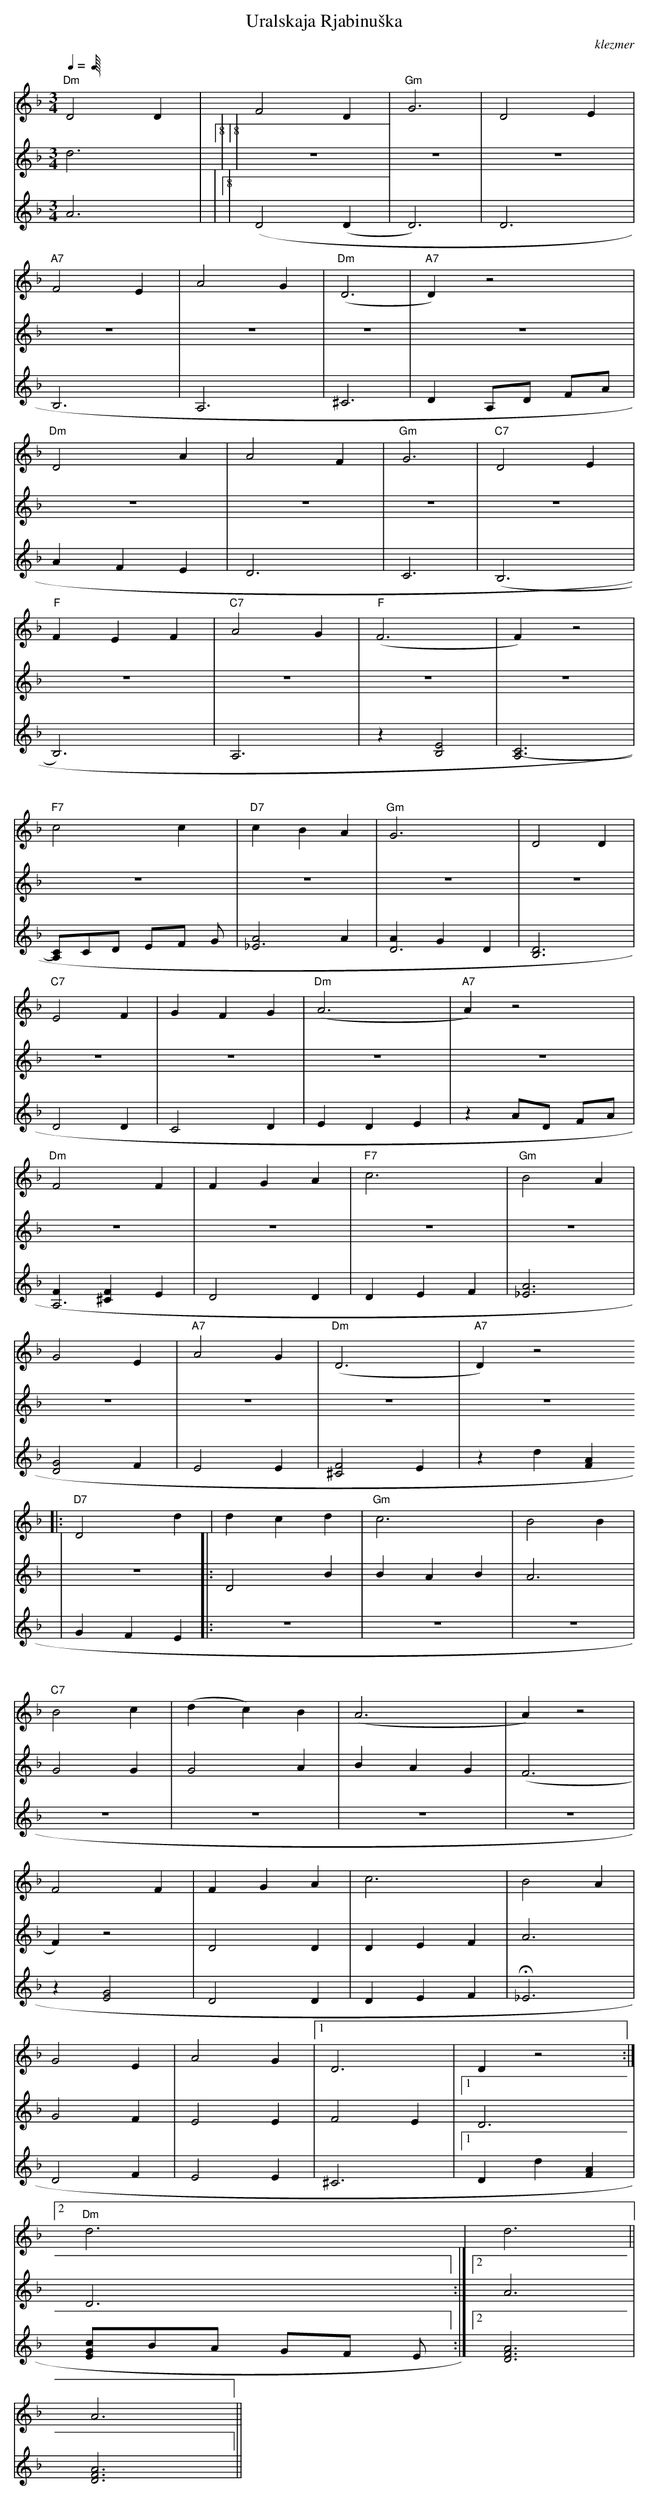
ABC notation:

X:1
T:Uralskaja Rjabinu\vska
O:klezmer
M:3/4
L:1/8
Q:1/4=
K:Dm
V:1
"Dm" D4 D2 |F4 D2 |"Gm" G6 |D4 E2 |
"A7" F4 E2 |A4 G2 |"Dm" (D6 |"A7" D2) z4 |
"Dm" D4 A2 |A4 F2 |"Gm" G6 |"C7" D4 E2 |
"F" F2 E2 F2 |"C7" A4 G2 |"F" (F6 |F2) z4 |
"F7" c4 c2 |"D7" c2 B2 A2 |"Gm" G6 |D4 D2 |
"C7" E4 F2 |G2 F2 G2 |"Dm" (A6 |"A7" A2) z4 |
"Dm" F4 F2 |F2 G2 A2 |"F7" c6 |"Gm" B4 A2 |
G4 E2 |"A7" A4 G2 |"Dm" (D6 |"A7" D2) z4
|:"D7" D4 d2 |d2 c2 d2 |"Gm" c6 |B4 B2 |
"C7" B4 c2 |(d2 c2) B2 |(A6 |A2) z4 |
F4 F2 |F2 G2 A2  |c6 |B4 A2 |
G4 E2 |A4 G2 |1 D6 |D2 z4 :|2
"Dm" d6 |d6 ||
V:2          %2e Stem
d6 |8 8 8 |8 |z6 |
z6 |z6 |z6 |z6 |
z6 |z6 |z6 |z6 |
z6 |z6 |z6 |z6 |
z6 |z6 |z6 |z6 |
z6 |z6 |z6 |z6 |
z6 |z6 |z6 |z6 |
z6 |z6 |z6 |z6 |
z6 |z6 |z6  |:D4 B2 |
B2 A2 B2 |A6 |G4 G2 |G4 A2 |
B2 A2 G2 |(F6 |F2) z4 |D4 D2 |
D2 E2 F2 |A6 |G4 F2 |E4 E2 |
F4 E2 |1 D6 |D6 :|2 A6 |
A6 ||
V:3          %Tegenstem
A6 |() |8 |D4 (D2 |
D6) |D6 |B,6 |A,6 |
^C6 |D2 A,D FA |A2 F2 E2 |D6 |
C6 |(B,6 |B,6) |A,6 |
z2 [E4B,4]|[(C6A,6]|[C)A,]CD EF G|[A4_E6]A2 |
[A2D6]G2 D2 |[D6B,6]|D4 D2 |C4 D2 |
E2 D2 E2 |z2 AD FA |[F2A,6][F2^C2]E2 |D4 D2 |
D2 E2 F2 |[A6_E6]|[G4D4]F2 |E4 E2 |
[F4^C4]E2 |z2 d2 [A2F2]|G2 F2 E2  |:z6 |
z6 |z6 |z6 |z6 |
z6 |z6 |z2 [G4E4]|D4 D2 |
D2 E2 F2 |H_E6 |D4 F2 |E4 E2 |
^C6 |1 D2 d2 [A2F2]|[cG2 E2]BA GF E:|2 [A6F6 D6]|
[A6F6 D6]||
